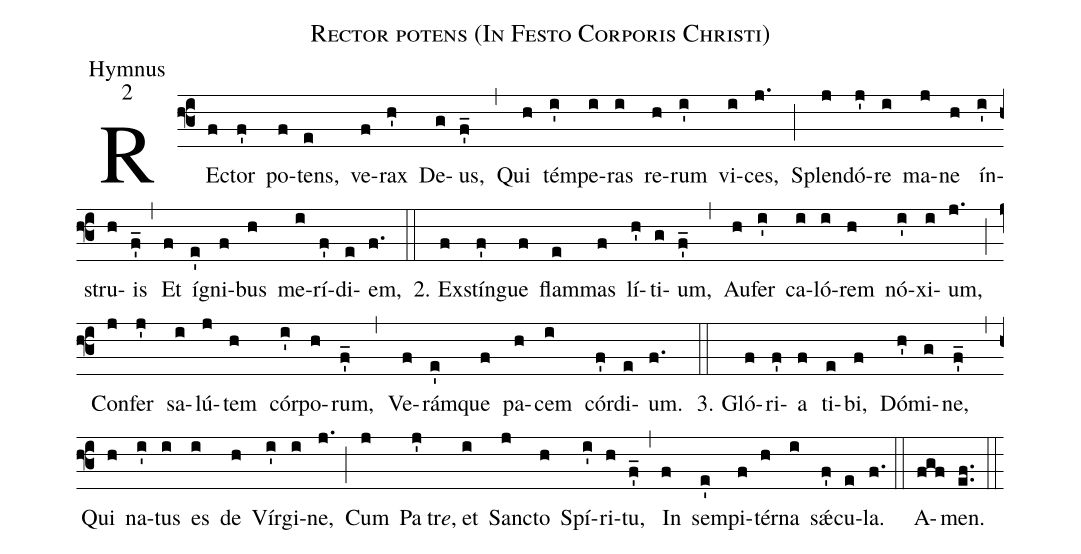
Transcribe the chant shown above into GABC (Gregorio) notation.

name:Rector potens (In Festo Corporis Christi);
office-part:Hymnus;
mode:2;
%%
(f3)RE(f)ctor(f') po(f)tens,(e) ve(f)rax(h') De(g)us,(f_') (,)
Qui(h) tém(i')pe(i)ras(i) re(h)rum(i') vi(i)ces,(j.) (;)
Splen(j)dó(j')re(i) ma(j)ne(h) ín(i')stru(h)is(f_') (,)
Et(f) í(e')gni(f)bus(h) me(i)rí(f')di(e)em,(f.) (::)


2. Ex(f)stín(f')gue(f) flam(e)mas(f) lí(h')ti(g)um,(f_') (,)
Au(h)fer(i') ca(i)ló(i)rem(h) nó(i')xi(i)um,(j.) (;)
Con(j)fer(j') sa(i)lú(j)tem(h) cór(i')po(h)rum,(f_') (,)
Ve(f)rám(e')que(f) pa(h)cem(i) cór(f')di(e)um.(f.) (::)

3. Gló(f)ri(f')a(f) ti(e)bi,(f) Dó(h')mi(g)ne,(f_') (,)
Qui(h) na(i')tus(i) es(i) de(h) Vír(i')gi(i)ne,(j.) (;)
Cum(j) Pa(j')tr<i>e</i>,() et(i) San(j)cto(h) Spí(i')ri(h)tu,(f_') (,)
In(f) sem(e')pi(f)tér(h)na(i) sǽ(f')cu(e)la.(f.) (::)
A(fgf)men.(ef..) (::)
